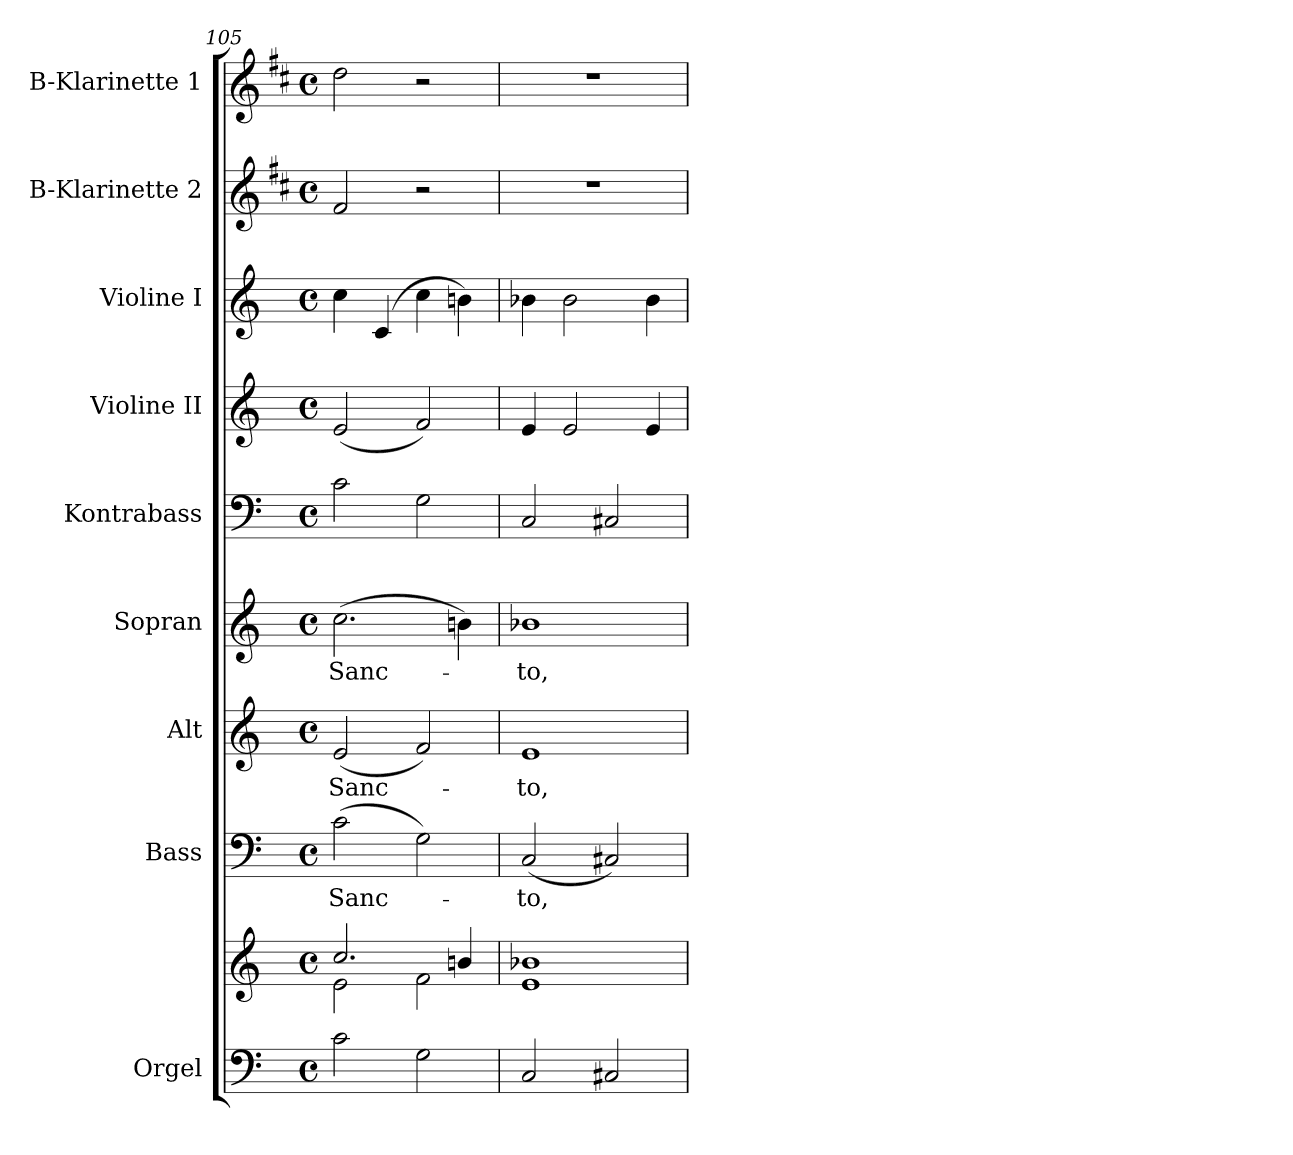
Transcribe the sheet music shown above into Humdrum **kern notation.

**kern	**kern	**kern	**text	**kern	**text	**kern	**text	**kern	**kern	**kern	**kern	**kern
*part9	*part9	*part8	*part8	*part7	*part7	*part6	*part6	*part5	*part4	*part3	*part2	*part1
*staff10	*staff9	*staff8	*staff8	*staff7	*staff7	*staff6	*staff6	*staff5	*staff4	*staff3	*staff2	*staff1
*I"Orgel	*	*I"Bass	*	*I"Alt	*	*I"Sopran	*	*I"Kontrabass	*I"Violine II	*I"Violine I	*I"B-Klarinette 2	*I"B-Klarinette 1
*I'Org.	*	*I'B.	*	*I'A.	*	*I'S.	*	*I'Kb.	*I'Vl. II	*I'Vl. I	*I'B Kl. 2	*I'B Kl. 1
*clefF4	*clefG2	*clefF4	*	*clefG2	*	*clefG2	*	*clefF4	*clefG2	*clefG2	*clefG2	*clefG2
*	*	*	*	*	*	*	*	*ITrd7c12	*	*	*ITrd1c2	*ITrd1c2
*k[]	*k[]	*k[]	*	*k[]	*	*k[]	*	*k[]	*k[]	*k[]	*k[]	*k[]
*C:	*C:	*C:	*	*C:	*	*C:	*	*C:	*C:	*C:	*C:	*C:
*M4/4	*M4/4	*M4/4	*	*M4/4	*	*M4/4	*	*M4/4	*M4/4	*M4/4	*M4/4	*M4/4
*met(c)	*met(c)	*met(c)	*	*met(c)	*	*met(c)	*	*met(c)	*met(c)	*met(c)	*met(c)	*met(c)
=105	=105	=105	=105	=105	=105	=105	=105	=105	=105	=105	=105	=105
*	*^	*	*	*	*	*	*	*	*	*	*	*
!	!	!	!	!LO:LY:b	!	!LO:LY:b	!	!LO:LY:b	!	!	!	!	!
2c\	2.cc/	2e\	(>2c\	Sanc-	(<2e/	Sanc-	(>2.cc\	Sanc-	2C\	(<2e/	4cc\	2e/	2cc\
.	.	.	.	.	.	.	.	.	.	.	(4c/	.	.
2G\	.	2f\	2G\)	.	2f/)	.	.	.	2GG\	2f/)	4cc\	2r	2r
.	4bn/	.	.	.	.	.	4bn\)	.	.	.	4bn\)	.	.
=106	=106	=106	=106	=106	=106	=106	=106	=106	=106	=106	=106	=106	=106
!	!	!	!	!LO:LY:b	!	!LO:LY:b	!	!LO:LY:b	!	!	!	!	!
2C/	1b-X	1e	(<2C/	-to,	1e	-to,	1b-X	-to,	2CC/	4e/	4b-X\	1r	1r
.	.	.	.	.	.	.	.	.	.	2e/	2b-\	.	.
2C#X/	.	.	2C#X/)	.	.	.	.	.	2CC#X/	.	.	.	.
.	.	.	.	.	.	.	.	.	.	4e/	4b-\	.	.
*	*v	*v	*	*	*	*	*	*	*	*	*	*	*
=	=	=	=	=	=	=	=	=	=	=	=	=
*-	*-	*-	*-	*-	*-	*-	*-	*-	*-	*-	*-	*-
